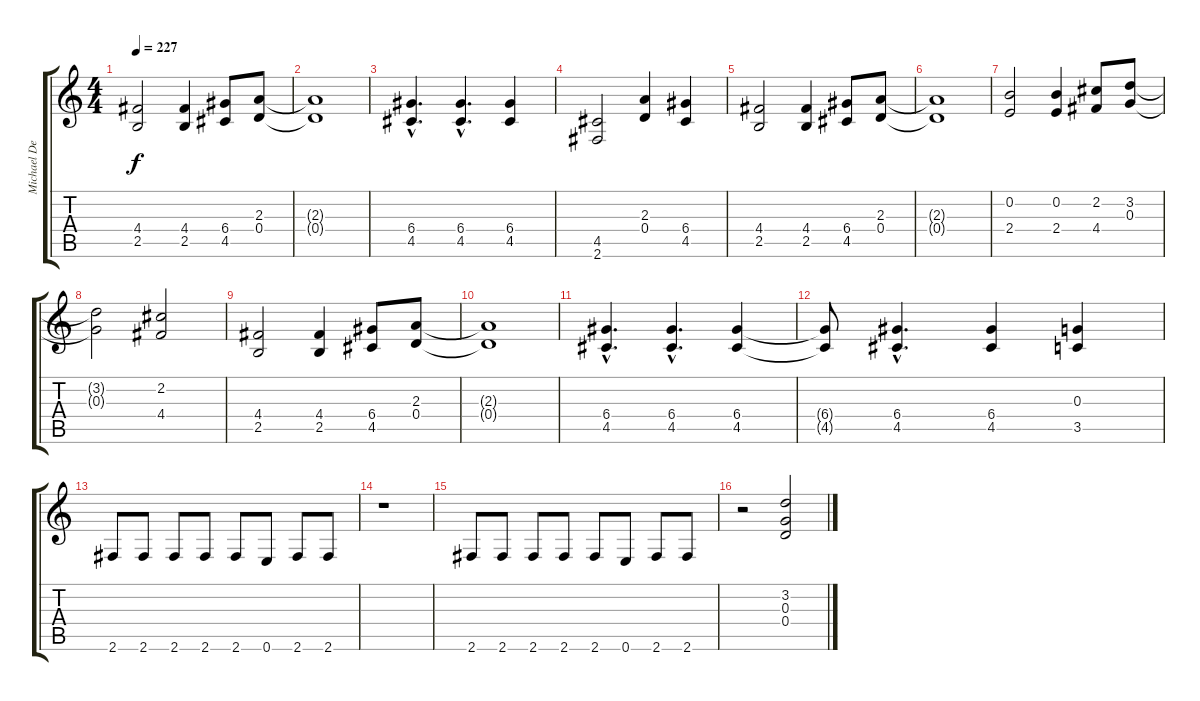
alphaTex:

\track ("Michael Denner" "Michael De") {instrument distortionguitar}
\staff {score tabs}
\tuning (E4 B3 G3 D3 A2 E2) {hide}
\ts (4 4)
\tempo 227
\clef g2
\ks c
(4.4 2.5).2{dy f} (4.4 2.5).4 (6.4 4.5).8 (2.3 0.4).8 |
(2.3{t} 0.4{t}).1 |
(6.4{hac} 4.5{hac}).4{d} (6.4{hac} 4.5{hac}).4{d} (6.4 4.5).4 |
(4.5 2.6).2 (2.3 0.4).4 (6.4 4.5).4 |
(4.4 2.5).2 (4.4 2.5).4 (6.4 4.5).8 (2.3 0.4).8 |
(2.3{t} 0.4{t}).1 |
(0.2 2.4).2 (0.2 2.4).4 (2.2 4.4).8 (3.2 0.3).8 |
(3.2{t} 0.3{t}).2 (2.2 4.4).2 |
(4.4 2.5).2 (4.4 2.5).4 (6.4 4.5).8 (2.3 0.4).8 |
(2.3{t} 0.4{t}).1 |
(6.4{hac} 4.5{hac}).4{d} (6.4{hac} 4.5{hac}).4{d} (6.4 4.5).4 |
(6.4{t} 4.5{t}).8 (6.4{hac} 4.5{hac}).4{d} (6.4 4.5).4 (0.3 3.5).4 |
2.6.8 2.6.8 2.6.8 2.6.8 2.6.8 0.6.8 2.6.8 2.6.8 |
r.1 |
2.6.8 2.6.8 2.6.8 2.6.8 2.6.8 0.6.8 2.6.8 2.6.8 |
r.2 (3.2 0.3 0.4).2
